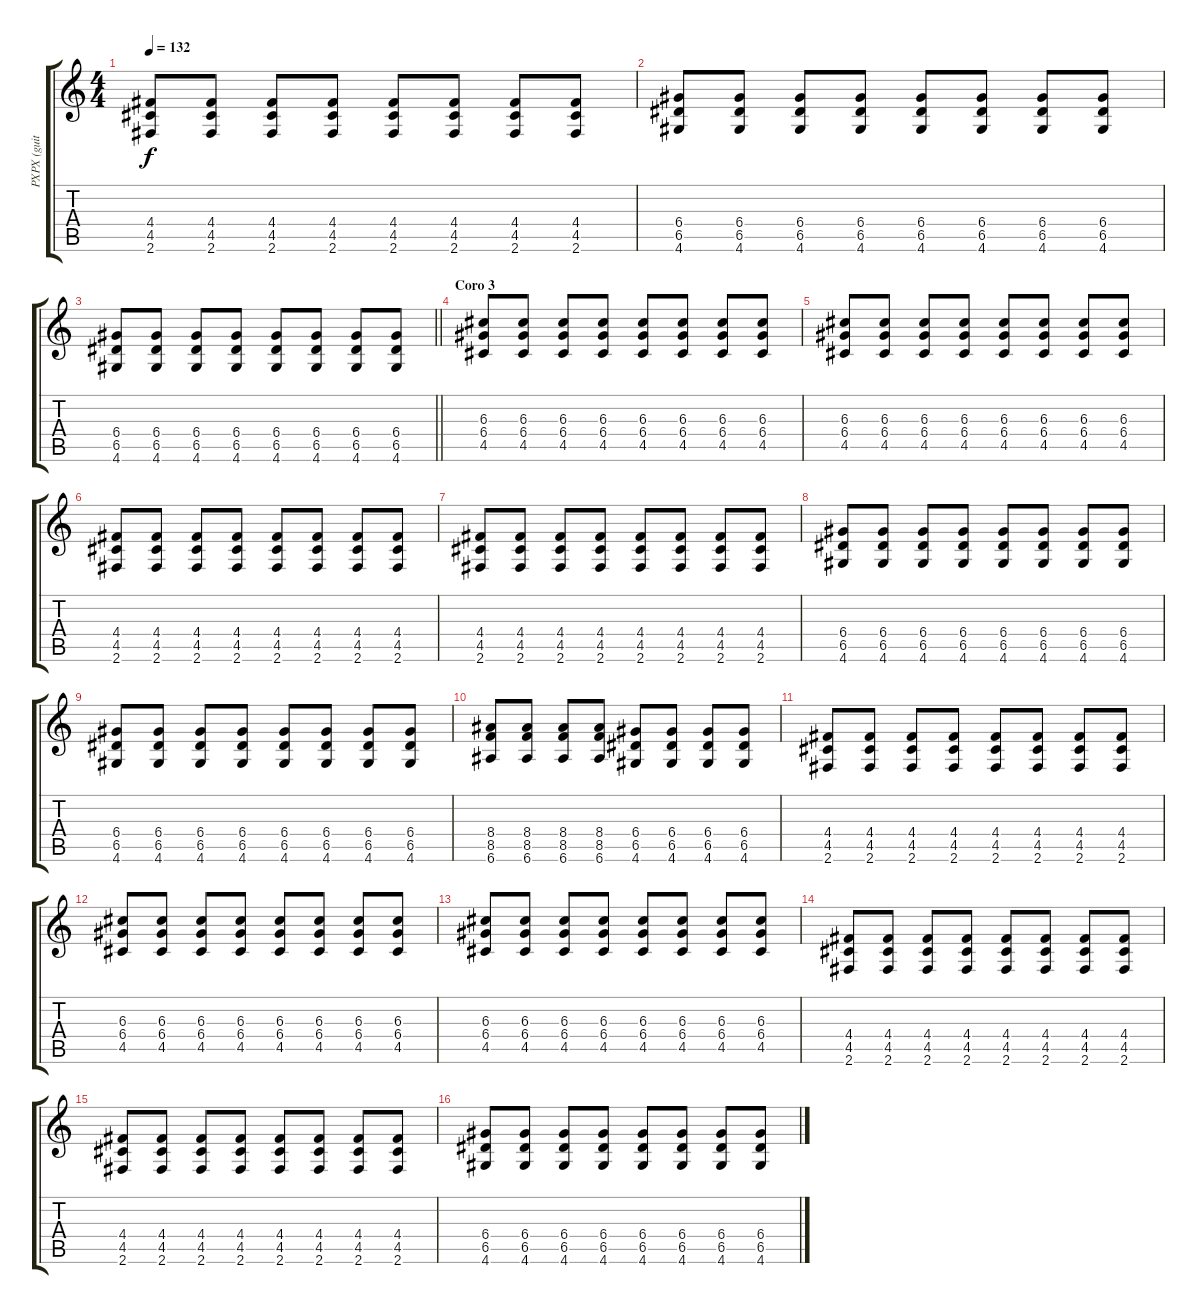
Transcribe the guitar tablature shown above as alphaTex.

\track ("PXPX (guitarra)" "PXPX (guit") {instrument distortionguitar}
\staff {score tabs}
\tuning (E4 B3 G3 D3 A2 E2) {hide}
\ts (4 4)
\tempo 132
\clef g2
\ks c
(4.4 4.5 2.6).8{dy f} (4.4 4.5 2.6).8 (4.4 4.5 2.6).8 (4.4 4.5 2.6).8 (4.4 4.5 2.6).8 (4.4 4.5 2.6).8 (4.4 4.5 2.6).8 (4.4 4.5 2.6).8 |
(6.4 6.5 4.6).8 (6.4 6.5 4.6).8 (6.4 6.5 4.6).8 (6.4 6.5 4.6).8 (6.4 6.5 4.6).8 (6.4 6.5 4.6).8 (6.4 6.5 4.6).8 (6.4 6.5 4.6).8 |
\barLineRight lightlight
(6.4 6.5 4.6).8 (6.4 6.5 4.6).8 (6.4 6.5 4.6).8 (6.4 6.5 4.6).8 (6.4 6.5 4.6).8 (6.4 6.5 4.6).8 (6.4 6.5 4.6).8 (6.4 6.5 4.6).8 |
\section ("" "Coro 3")
(6.3 6.4 4.5).8 (6.3 6.4 4.5).8 (6.3 6.4 4.5).8 (6.3 6.4 4.5).8 (6.3 6.4 4.5).8 (6.3 6.4 4.5).8 (6.3 6.4 4.5).8 (6.3 6.4 4.5).8 |
(6.3 6.4 4.5).8 (6.3 6.4 4.5).8 (6.3 6.4 4.5).8 (6.3 6.4 4.5).8 (6.3 6.4 4.5).8 (6.3 6.4 4.5).8 (6.3 6.4 4.5).8 (6.3 6.4 4.5).8 |
(4.4 4.5 2.6).8 (4.4 4.5 2.6).8 (4.4 4.5 2.6).8 (4.4 4.5 2.6).8 (4.4 4.5 2.6).8 (4.4 4.5 2.6).8 (4.4 4.5 2.6).8 (4.4 4.5 2.6).8 |
(4.4 4.5 2.6).8 (4.4 4.5 2.6).8 (4.4 4.5 2.6).8 (4.4 4.5 2.6).8 (4.4 4.5 2.6).8 (4.4 4.5 2.6).8 (4.4 4.5 2.6).8 (4.4 4.5 2.6).8 |
(6.4 6.5 4.6).8 (6.4 6.5 4.6).8 (6.4 6.5 4.6).8 (6.4 6.5 4.6).8 (6.4 6.5 4.6).8 (6.4 6.5 4.6).8 (6.4 6.5 4.6).8 (6.4 6.5 4.6).8 |
(6.4 6.5 4.6).8 (6.4 6.5 4.6).8 (6.4 6.5 4.6).8 (6.4 6.5 4.6).8 (6.4 6.5 4.6).8 (6.4 6.5 4.6).8 (6.4 6.5 4.6).8 (6.4 6.5 4.6).8 |
(8.4 8.5 6.6).8 (8.4 8.5 6.6).8 (8.4 8.5 6.6).8 (8.4 8.5 6.6).8 (6.4 6.5 4.6).8 (6.4 6.5 4.6).8 (6.4 6.5 4.6).8 (6.4 6.5 4.6).8 |
(4.4 4.5 2.6).8 (4.4 4.5 2.6).8 (4.4 4.5 2.6).8 (4.4 4.5 2.6).8 (4.4 4.5 2.6).8 (4.4 4.5 2.6).8 (4.4 4.5 2.6).8 (4.4 4.5 2.6).8 |
(6.3 6.4 4.5).8 (6.3 6.4 4.5).8 (6.3 6.4 4.5).8 (6.3 6.4 4.5).8 (6.3 6.4 4.5).8 (6.3 6.4 4.5).8 (6.3 6.4 4.5).8 (6.3 6.4 4.5).8 |
(6.3 6.4 4.5).8 (6.3 6.4 4.5).8 (6.3 6.4 4.5).8 (6.3 6.4 4.5).8 (6.3 6.4 4.5).8 (6.3 6.4 4.5).8 (6.3 6.4 4.5).8 (6.3 6.4 4.5).8 |
(4.4 4.5 2.6).8 (4.4 4.5 2.6).8 (4.4 4.5 2.6).8 (4.4 4.5 2.6).8 (4.4 4.5 2.6).8 (4.4 4.5 2.6).8 (4.4 4.5 2.6).8 (4.4 4.5 2.6).8 |
(4.4 4.5 2.6).8 (4.4 4.5 2.6).8 (4.4 4.5 2.6).8 (4.4 4.5 2.6).8 (4.4 4.5 2.6).8 (4.4 4.5 2.6).8 (4.4 4.5 2.6).8 (4.4 4.5 2.6).8 |
(6.4 6.5 4.6).8 (6.4 6.5 4.6).8 (6.4 6.5 4.6).8 (6.4 6.5 4.6).8 (6.4 6.5 4.6).8 (6.4 6.5 4.6).8 (6.4 6.5 4.6).8 (6.4 6.5 4.6).8
